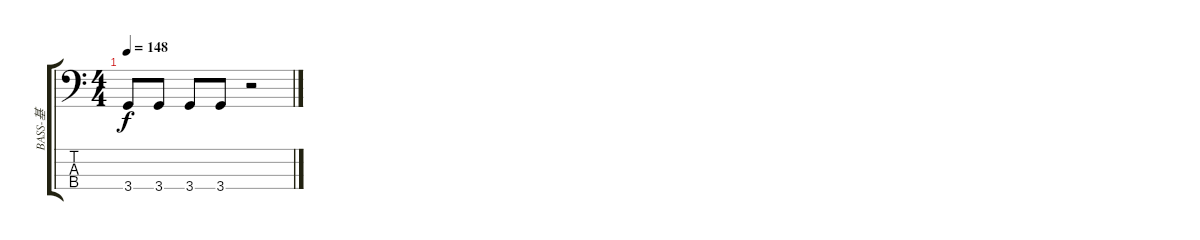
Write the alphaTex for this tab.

\track ("BASS-基" "BASS-基") {instrument electricbassfinger}
\staff {score tabs}
\tuning (G2 D2 A1 E1) {hide}
\ts (4 4)
\tempo 148
\clef f4
\ks c
3.4{t}.8{dy f} 3.4.8 3.4.8 3.4.8 r.2
